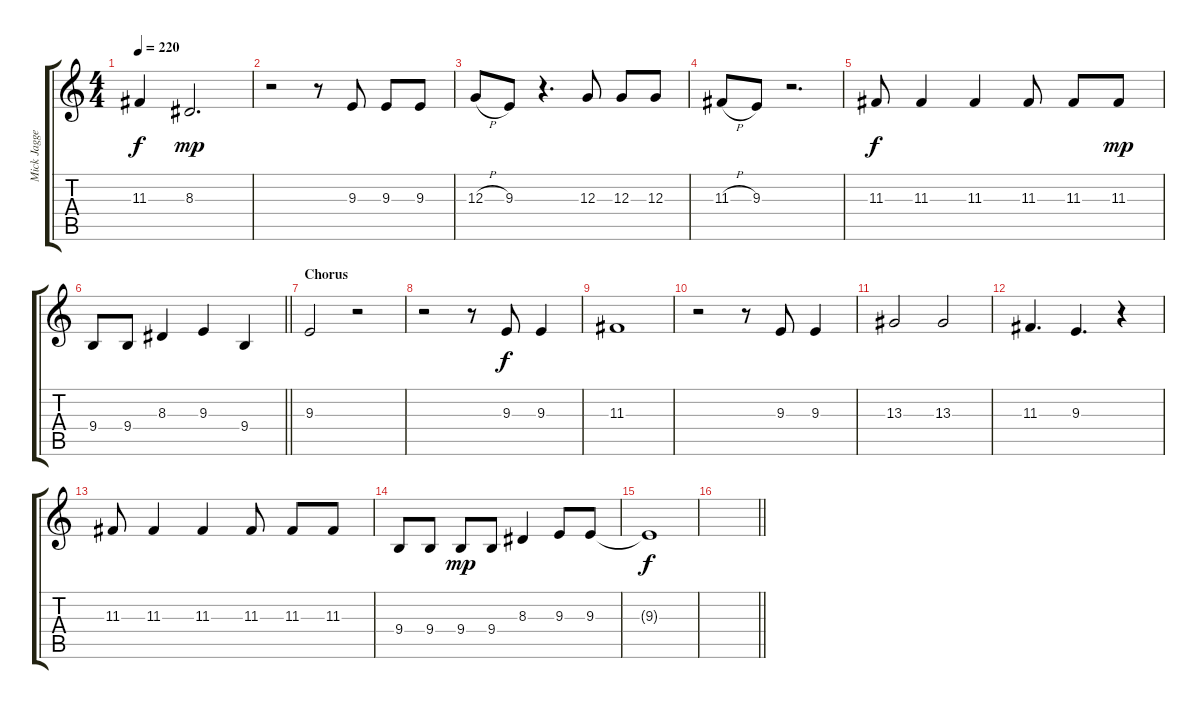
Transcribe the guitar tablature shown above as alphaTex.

\track ("Mick Jagger" "Mick Jagge") {instrument trumpet}
\staff {score tabs}
\tuning (E4 B3 G3 D3 A2 E2) {hide}
\ts (4 4)
\tempo 220
\clef g2
\ks c
11.3{t}.4{dy f} 8.3.2{d dy mp} |
r.2 r.8 9.3.8 9.3.8 9.3.8 |
12.3{h}.8 9.3.8 r.4{d} 12.3.8 12.3.8 12.3.8 |
11.3{h}.8 9.3.8 r.2{d} |
11.3.8{dy f} 11.3.4 11.3.4 11.3.8 11.3.8 11.3.8{dy mp} |
\barLineRight lightlight
9.4.8 9.4.8 8.3.4 9.3.4 9.4.4 |
\section ("" "Chorus")
9.3.2 r.2 |
r.2 r.8 9.3.8{dy f} 9.3.4 |
11.3.1 |
r.2 r.8 9.3.8 9.3.4 |
13.3.2 13.3.2 |
11.3.4{d} 9.3.4{d} r.4 |
11.3.8 11.3.4 11.3.4 11.3.8 11.3.8 11.3.8 |
9.4.8 9.4.8 9.4.8{dy mp} 9.4.8 8.3.4 9.3.8 9.3.8 |
9.3{t}.1{dy f} |
\barLineRight lightlight
